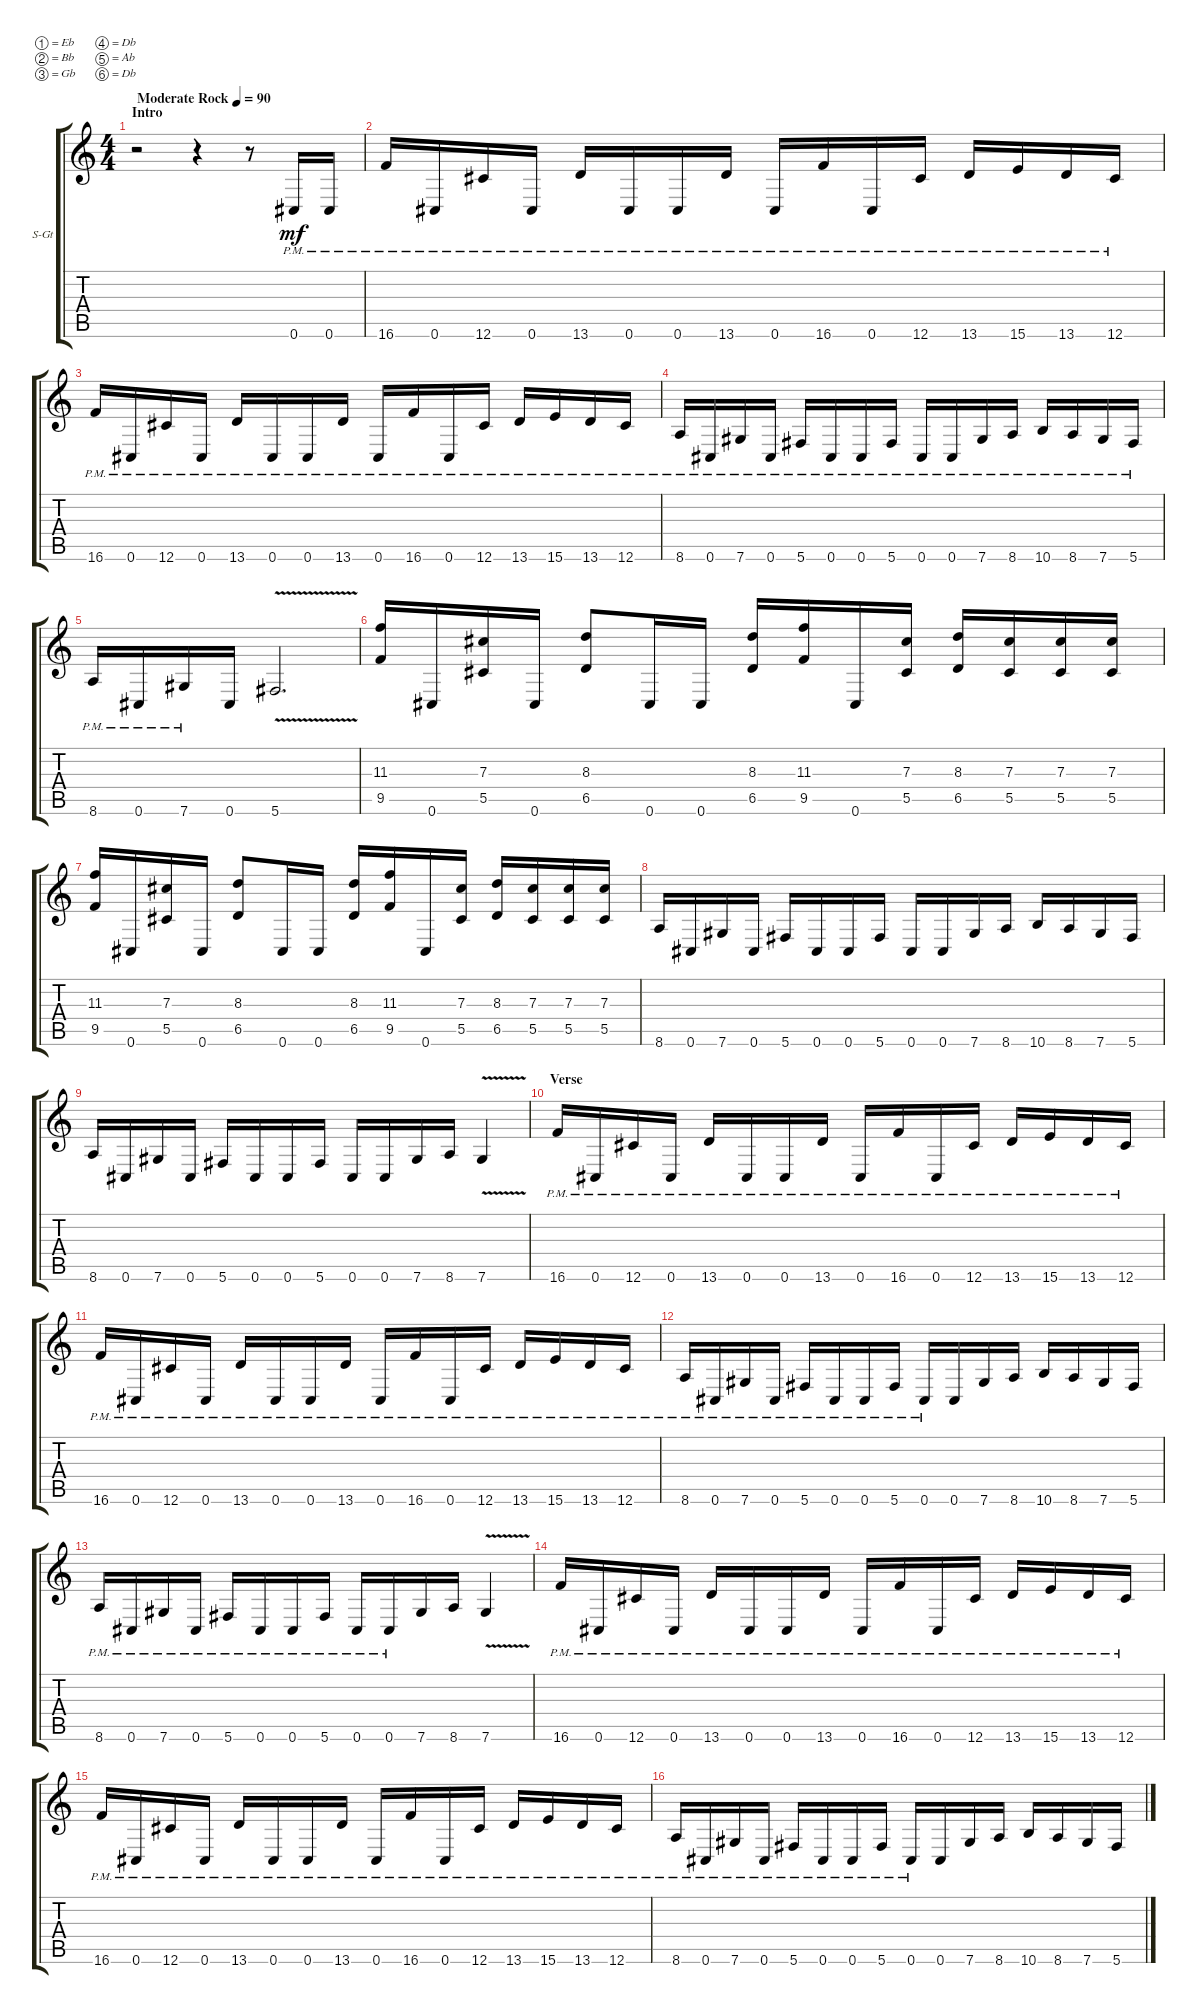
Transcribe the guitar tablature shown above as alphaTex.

\defaultSystemsLayout 4
\bracketExtendMode groupsimilarinstruments
\firstSystemTrackNameOrientation horizontal
\otherSystemsTrackNameOrientation horizontal
\track ("Guitar 1" "S-Gt") {instrument acousticguitarsteel}
\staff {score tabs}
\tuning (Eb4 Bb3 Gb3 Db3 Ab2 Db2)
\ts (4 4)
\section ("" "Intro")
\tempo (90 "Moderate Rock")
\clef g2
\ks c
r.2{dy mf instrument acousticguitarsteel} r.4 r.8 0.6{pm}.16 0.6{pm}.16 |
16.6{pm}.16 0.6{pm}.16 12.6{pm}.16 0.6{pm}.16 13.6{pm}.16 0.6{pm}.16 0.6{pm}.16 13.6{pm}.16 0.6{pm}.16 16.6{pm}.16 0.6{pm}.16 12.6{pm}.16 13.6{pm}.16 15.6{pm}.16 13.6{pm}.16 12.6{pm}.16 |
16.6{pm}.16 0.6{pm}.16 12.6{pm}.16 0.6{pm}.16 13.6{pm}.16 0.6{pm}.16 0.6{pm}.16 13.6{pm}.16 0.6{pm}.16 16.6{pm}.16 0.6{pm}.16 12.6{pm}.16 13.6{pm}.16 15.6{pm}.16 13.6{pm}.16 12.6{pm}.16 |
8.6{pm}.16 0.6{pm}.16 7.6{pm}.16 0.6{pm}.16 5.6{pm}.16 0.6{pm}.16 0.6{pm}.16 5.6{pm}.16 0.6{pm}.16 0.6{pm}.16 7.6{pm}.16 8.6{pm}.16 10.6{pm}.16 8.6{pm}.16 7.6{pm}.16 5.6{pm}.16 |
8.6{pm}.16 0.6{pm}.16 7.6{pm}.16 0.6.16 5.6{v}.2{d} |
(9.5 11.3).16 0.6.16 (5.5 7.3).16 0.6.16 (6.5 8.3).8 0.6.16 0.6.16 (6.5 8.3).16 (9.5 11.3).16 0.6.16 (5.5 7.3).16 (6.5 8.3).16 (5.5 7.3).16 (5.5 7.3).16 (5.5 7.3).16 |
(9.5 11.3).16 0.6.16 (5.5 7.3).16 0.6.16 (6.5 8.3).8 0.6.16 0.6.16 (6.5 8.3).16 (9.5 11.3).16 0.6.16 (5.5 7.3).16 (6.5 8.3).16 (5.5 7.3).16 (5.5 7.3).16 (5.5 7.3).16 |
8.6.16 0.6.16 7.6.16 0.6.16 5.6.16 0.6.16 0.6.16 5.6.16 0.6.16 0.6.16 7.6.16 8.6.16 10.6.16 8.6.16 7.6.16 5.6.16 |
8.6.16 0.6.16 7.6.16 0.6.16 5.6.16 0.6.16 0.6.16 5.6.16 0.6.16 0.6.16 7.6.16 8.6.16 7.6{v}.4 |
\section ("" "Verse")
16.6{pm}.16 0.6{pm}.16 12.6{pm}.16 0.6{pm}.16 13.6{pm}.16 0.6{pm}.16 0.6{pm}.16 13.6{pm}.16 0.6{pm}.16 16.6{pm}.16 0.6{pm}.16 12.6{pm}.16 13.6{pm}.16 15.6{pm}.16 13.6{pm}.16 12.6{pm}.16 |
16.6{pm}.16 0.6{pm}.16 12.6{pm}.16 0.6{pm}.16 13.6{pm}.16 0.6{pm}.16 0.6{pm}.16 13.6{pm}.16 0.6{pm}.16 16.6{pm}.16 0.6{pm}.16 12.6{pm}.16 13.6{pm}.16 15.6{pm}.16 13.6{pm}.16 12.6{pm}.16 |
8.6{pm}.16 0.6{pm}.16 7.6{pm}.16 0.6{pm}.16 5.6{pm}.16 0.6{pm}.16 0.6{pm}.16 5.6{pm}.16 0.6{pm}.16 0.6.16 7.6.16 8.6.16 10.6.16 8.6.16 7.6.16 5.6.16 |
8.6{pm}.16 0.6{pm}.16 7.6{pm}.16 0.6{pm}.16 5.6{pm}.16 0.6{pm}.16 0.6{pm}.16 5.6{pm}.16 0.6{pm}.16 0.6{pm}.16 7.6.16 8.6.16 7.6{v}.4 |
16.6{pm}.16 0.6{pm}.16 12.6{pm}.16 0.6{pm}.16 13.6{pm}.16 0.6{pm}.16 0.6{pm}.16 13.6{pm}.16 0.6{pm}.16 16.6{pm}.16 0.6{pm}.16 12.6{pm}.16 13.6{pm}.16 15.6{pm}.16 13.6{pm}.16 12.6{pm}.16 |
16.6{pm}.16 0.6{pm}.16 12.6{pm}.16 0.6{pm}.16 13.6{pm}.16 0.6{pm}.16 0.6{pm}.16 13.6{pm}.16 0.6{pm}.16 16.6{pm}.16 0.6{pm}.16 12.6{pm}.16 13.6{pm}.16 15.6{pm}.16 13.6{pm}.16 12.6{pm}.16 |
8.6{pm}.16 0.6{pm}.16 7.6{pm}.16 0.6{pm}.16 5.6{pm}.16 0.6{pm}.16 0.6{pm}.16 5.6{pm}.16 0.6{pm}.16 0.6.16 7.6.16 8.6.16 10.6.16 8.6.16 7.6.16 5.6.16
